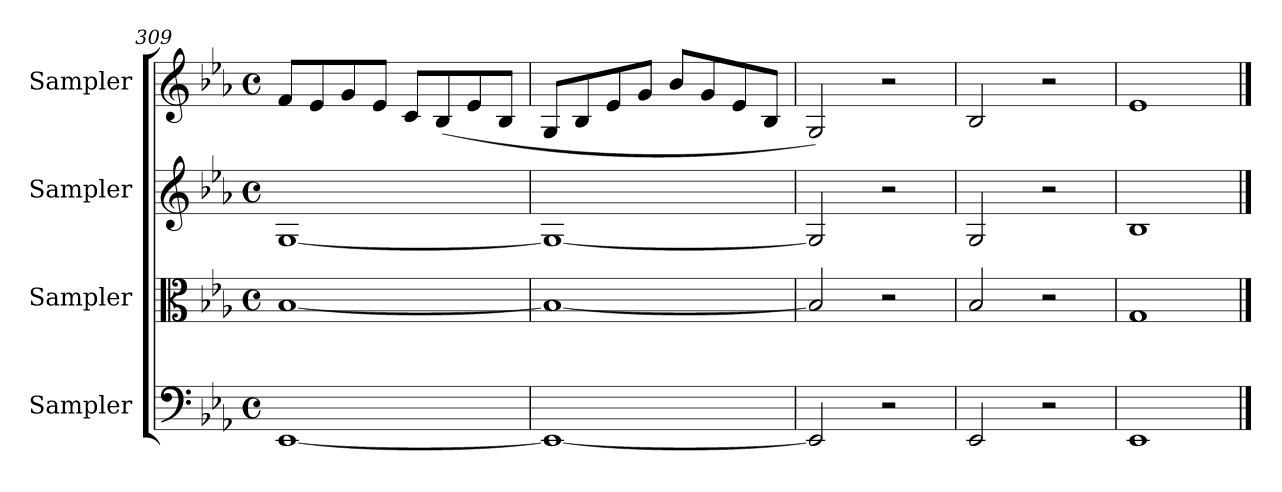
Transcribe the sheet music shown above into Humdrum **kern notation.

**kern	**kern	**kern	**kern
*part4	*part3	*part2	*part1
*staff4	*staff3	*staff2	*staff1
*I"Sampler	*I"Sampler	*I"Sampler	*I"Sampler
*I'Samp	*I'Samp	*I'Samp	*I'Samp
*clefF4	*clefC3	*clefG2	*clefG2
*k[b-e-a-]	*k[b-e-a-]	*k[b-e-a-]	*k[b-e-a-]
*M4/4	*M4/4	*M4/4	*M4/4
*met(c)	*met(c)	*met(c)	*met(c)
=309	=309	=309	=309
[1EE-	[1B-	[1G	8f/L
.	.	.	8e-/
.	.	.	8g/
.	.	.	8e-/J
.	.	.	8c/L
.	.	.	(8B-/
.	.	.	8e-/
.	.	.	8B-/J
=310	=310	=310	=310
1EE-_	1B-_	1G_	8G/L
.	.	.	8B-/
.	.	.	8e-/
.	.	.	8g/J
.	.	.	8b-/L
.	.	.	8g/
.	.	.	8e-/
.	.	.	8B-/J
=311	=311	=311	=311
2EE-/]	2B-/]	2G/]	2G/)
2r	2r	2r	2r
=312	=312	=312	=312
2EE-/	2B-/	2G/	2B-/
2r	2r	2r	2r
=313	=313	=313	=313
1EE-	1G	1B-	1e-
==	==	==	==
*-	*-	*-	*-
